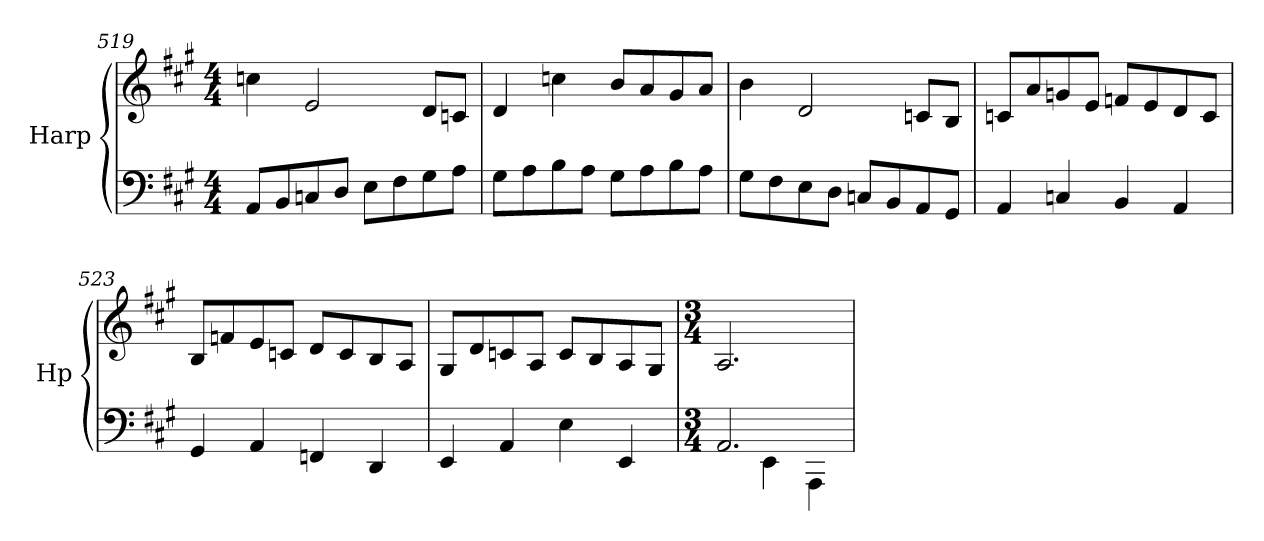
**kern	**kern
*part1	*part1
*staff2	*staff1
*I"Harp	*
*I'Hp	*
*clefF4	*clefG2
*k[f#c#g#]	*k[f#c#g#]
*M4/4	*M4/4
=519	=519
8AA/L	4ccn\
8BB/	.
8Cn/	2e/
8D/J	.
8E\L	.
8F#\	.
8G#\	8d/L
8A\J	8cn/J
=520	=520
8G#\L	4d/
8A\	.
8B\	4ccn\
8A\J	.
8G#\L	8b/L
8A\	8a/
8B\	8g#/
8A\J	8a/J
=521	=521
8G#\L	4b\
8F#\	.
8E\	2d/
8D\J	.
8Cn/L	.
8BB/	.
8AA/	8cn/L
8GG#/J	8B/J
!!LO:LB:g=z
=522	=522
4AA/	8cn/L
.	8a/
4Cn/	8gn/
.	8e/J
4BB/	8fn/L
.	8e/
4AA/	8d/
.	8c/J
=523	=523
4GG#/	8B/L
.	8fn/
4AA/	8e/
.	8cn/J
4FFn/	8d/L
.	8c/
4DD/	8B/
.	8A/J
=524	=524
4EE/	8G#/L
.	8d/
4AA/	8cn/
.	8A/J
4E\	8c/L
.	8B/
4EE/	8A/
.	8G#/J
=525	=525
*M3/4	*M3/4
*^	*
2.AA/	4ryy	2.A/
.	4EE\	.
.	4AAA\	.
*v	*v	*
=	=
*-	*-
